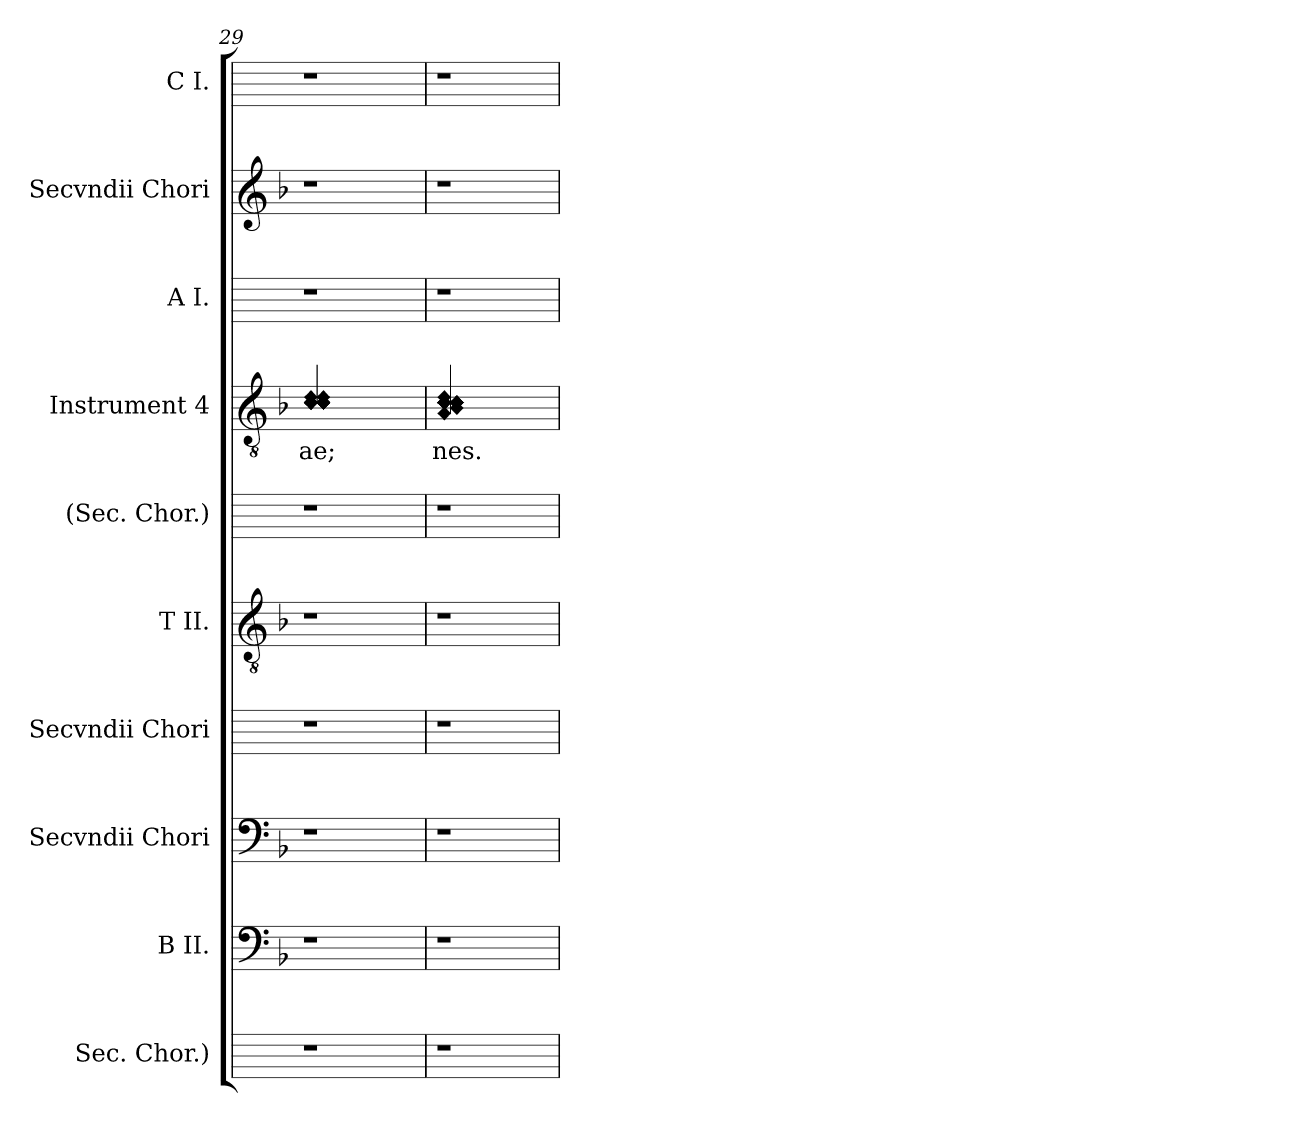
**kern	**kern	**kern	**kern	**kern	**kern	**kern	**text	**kern	**kern	**kern
*part10	*part9	*part8	*part7	*part6	*part5	*part4	*part4	*part3	*part2	*part1
*staff10	*staff9	*staff8	*staff7	*staff6	*staff5	*staff4	*staff4	*staff3	*staff2	*staff1
*I"Sec. Chor.)	*I"B II.	*I"Secvndii Chori	*I"Secvndii Chori	*I"T II.	*I"(Sec. Chor.)	*I"Instrument 4	*	*I"A I.	*I"Secvndii Chori	*I"C I.
*I'Ch	*I'B II.	*I'Sec. Chor.	*I'Ch	*I'T II.	*I'Ch	*	*	*I'A I.	*I'C II.	*I'C I.
!!LO:PB:g=z
*	*clefF4	*clefF4	*	*clefGv2	*	*clefGv2	*	*	*clefG2	*
*	*k[b-]	*k[b-]	*	*k[b-]	*	*k[b-]	*	*	*k[b-]	*
*	*F:	*F:	*	*F:	*	*F:	*	*	*F:	*
=29	=29	=29	=29	=29	=29	=29	=29	=29	=29	=29
!	!	!	!	!	!	!LO:N:n=1:head=diamond	!	!	!	!
!	!	!	!	!	!	!LO:N:n=2:head=diamond	!	!	!	!
!	!	!	!	!	!	!LO:N:n=3:head=diamond	!	!	!	!
!	!	!	!	!	!	!LO:N:n=4:head=diamond	!	!	!	!
!	!	!	!	!	!	!LO:N:n=5:head=diamond	!	!	!	!
!	!	!	!	!	!	!LO:N:n=6:head=diamond	!	!	!	!
!	!	!	!	!	!	!LO:N:n=7:head=diamond	!	!	!	!
!	!	!	!	!	!	!LO:N:n=8:head=diamond	!	!	!	!
!	!	!	!	!	!	!LO:N:n=9:head=diamond	!	!	!	!
!	!	!	!	!	!	!LO:N:n=10:head=diamond	!	!	!	!
!	!	!	!	!	!	!LO:N:n=11:head=diamond	!	!	!	!
!	!	!	!	!	!	!LO:N:n=12:head=diamond	!	!	!	!
!	!	!	!	!	!	!LO:N:n=13:head=diamond	!	!	!	!
!	!	!	!	!	!	!LO:N:n=14:head=diamond	!	!	!	!
!	!	!	!	!	!	!LO:N:n=15:head=diamond	!LO:LY:b:cj	!	!	!
1r	1r	1r	1r	1r	1r	4c/ 4c/ 4c/ 4c/ 4c/ 4c/ 4c/ 4c/ 4c/ 4c/ 4c/ 4c/ 4d/ 4d/ 4c/	-ae;	1r	1r	1r
.	.	.	.	.	.	2.ryy	.	.	.	.
!!LO:LB:g=z
=30	=30	=30	=30	=30	=30	=30	=30	=30	=30	=30
!	!	!	!	!	!	!LO:N:n=1:head=diamond	!	!	!	!
!	!	!	!	!	!	!LO:N:n=2:head=diamond	!	!	!	!
!	!	!	!	!	!	!LO:N:n=3:head=diamond	!	!	!	!
!	!	!	!	!	!	!LO:N:n=4:head=diamond	!	!	!	!
!	!	!	!	!	!	!LO:N:n=5:head=diamond	!	!	!	!
!	!	!	!	!	!	!LO:N:n=6:head=diamond	!	!	!	!
!	!	!	!	!	!	!LO:N:n=7:head=diamond	!	!	!	!
!	!	!	!	!	!	!LO:N:n=8:head=diamond	!	!	!	!
!	!	!	!	!	!	!LO:N:n=9:head=diamond	!	!	!	!
!	!	!	!	!	!	!LO:N:n=10:head=diamond	!	!	!	!
!	!	!	!	!	!	!LO:N:n=11:head=diamond	!	!	!	!
!	!	!	!	!	!	!LO:N:n=12:head=diamond	!	!	!	!
!	!	!	!	!	!	!LO:N:n=13:head=diamond	!	!	!	!
!	!	!	!	!	!	!LO:N:n=14:head=diamond	!	!	!	!
!	!	!	!	!	!	!LO:N:n=15:head=diamond	!	!	!	!
!	!	!	!	!	!	!LO:N:n=16:head=diamond	!	!	!	!
!	!	!	!	!	!	!LO:N:n=17:head=diamond	!	!	!	!
!	!	!	!	!	!	!LO:N:n=18:head=diamond	!	!	!	!
!	!	!	!	!	!	!LO:N:n=19:head=diamond	!LO:LY:b:cj	!	!	!
1r	1r	1r	1r	1r	1r	4c/ 4c/ 4c/ 4c/ 4c/ 4c/ 4c/ 4c/ 4c/ 4c/ 4c/ 4c/ 4c/ 4c/ 4c/ 4d/ 4B-/ 4c/ 4A/	nes.	1r	1r	1r
.	.	.	.	.	.	2.ryy	.	.	.	.
=	=	=	=	=	=	=	=	=	=	=
*-	*-	*-	*-	*-	*-	*-	*-	*-	*-	*-
